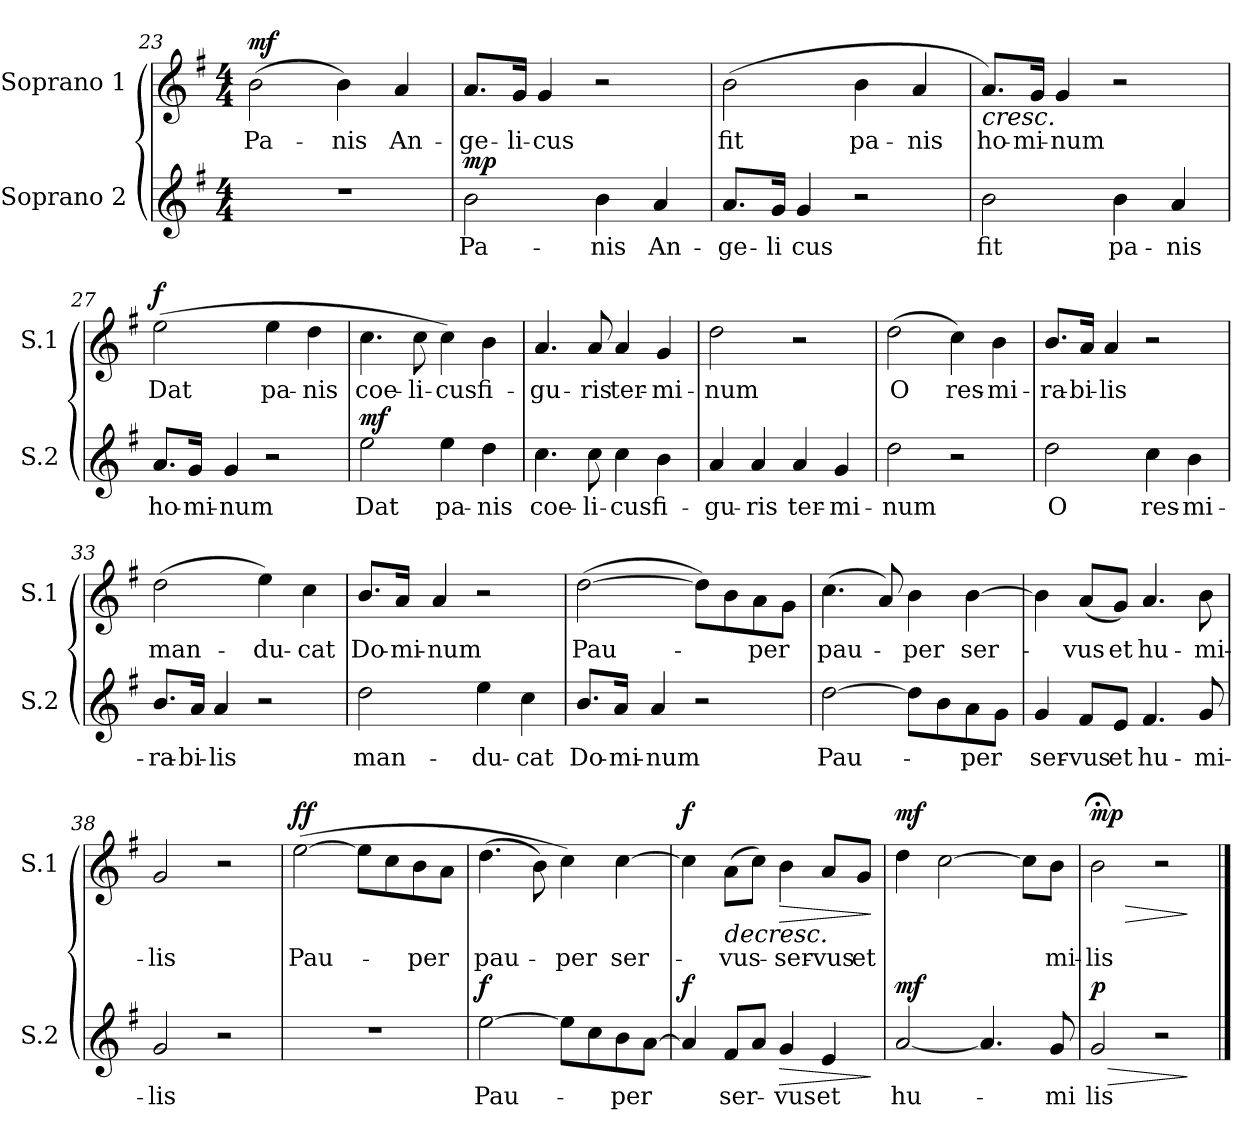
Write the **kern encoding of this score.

**kern	**text	**dynam	**kern	**text	**dynam
*part2	*part2	*part2	*part1	*part1	*part1
*staff2	*staff2	*staff2	*staff1	*staff1	*staff1
*I"Soprano 2	*	*	*I"Soprano 1	*	*
*I'S.2	*	*	*I'S.1	*	*
*clefG2	*	*	*clefG2	*	*
*k[f#]	*	*	*k[f#]	*	*
*M4/4	*	*	*M4/4	*	*
=23	=23	=23	=23	=23	=23
!	!	!	!	!LO:LY:b	!LO:DY:b
1r	.	.	(>2b\	Pa-	mf
!	!	!	!	!LO:LY:b	!
.	.	.	4b\)	-nis	.
!	!	!	!	!LO:LY:b	!
.	.	.	4a/	An-	.
=24	=24	=24	=24	=24	=24
!	!LO:LY:b	!LO:DY:b	!	!LO:LY:b	!
2b\	Pa-	mp	8.a/L	-ge-	.
!	!	!	!	!LO:LY:b	!
.	.	.	16g/Jk	-li-	.
!	!	!	!	!LO:LY:b	!
.	.	.	4g/	-cus	.
!	!LO:LY:b	!	!	!	!
4b\	-nis	.	2r	.	.
!	!LO:LY:b	!	!	!	!
4a/	An-	.	.	.	.
=25	=25	=25	=25	=25	=25
!	!LO:LY:b	!	!	!LO:LY:b	!
8.a/L	-ge-	.	(>2b\	fit	.
!	!LO:LY:b	!	!	!	!
16g/Jk	-li	.	.	.	.
!	!LO:LY:b	!	!	!	!
4g/	cus	.	.	.	.
!	!	!	!	!LO:LY:b	!
2r	.	.	4b\	pa-	.
!	!	!	!	!LO:LY:b	!
.	.	.	4a/	-nis	.
=26	=26	=26	=26	=26	=26
!	!	!	!LO:TX:b:i:t=cresc.	!	!
!	!LO:LY:b	!	!	!LO:LY:b	!
2b\	fit	.	8.a/L)	ho-	.
!	!	!	!	!LO:LY:b	!
.	.	.	16g/Jk	-mi-	.
!	!	!	!	!LO:LY:b	!
.	.	.	4g/	-num	.
!	!LO:LY:b	!	!	!	!
4b\	pa-	.	2r	.	.
!	!LO:LY:b	!	!	!	!
4a/	-nis	.	.	.	.
=27	=27	=27	=27	=27	=27
!	!LO:LY:b	!	!	!LO:LY:b	!LO:DY:b
8.a/L	ho-	.	(>2ee\	Dat	f
!	!LO:LY:b	!	!	!	!
16g/Jk	-mi-	.	.	.	.
!	!LO:LY:b	!	!	!	!
4g/	-num	.	.	.	.
!	!	!	!	!LO:LY:b	!
2r	.	.	4ee\	pa-	.
!	!	!	!	!LO:LY:b	!
.	.	.	4dd\	-nis	.
=28	=28	=28	=28	=28	=28
!	!LO:LY:b	!LO:DY:b	!	!LO:LY:b	!
2ee\	Dat	mf	4.cc\	coe-	.
!	!	!	!	!LO:LY:b	!
.	.	.	8cc\	-li-	.
!	!LO:LY:b	!	!	!LO:LY:b	!
4ee\	pa-	.	4cc\)	-cus	.
!	!LO:LY:b	!	!	!LO:LY:b	!
4dd\	-nis	.	4b\	fi-	.
!!LO:LB:g=z
=29	=29	=29	=29	=29	=29
!	!LO:LY:b	!	!	!LO:LY:b	!
4.cc\	coe-	.	4.a/	-gu-	.
!	!LO:LY:b	!	!	!LO:LY:b	!
8cc\	-li-	.	8a/	-ris	.
!	!LO:LY:b	!	!	!LO:LY:b	!
4cc\	-cus	.	4a/	ter-	.
!	!LO:LY:b	!	!	!LO:LY:b	!
4b\	fi-	.	4g/	-mi-	.
=30	=30	=30	=30	=30	=30
!	!LO:LY:b	!	!	!LO:LY:b	!
4a/	-gu-	.	2dd\	-num	.
!	!LO:LY:b	!	!	!	!
4a/	-ris	.	.	.	.
!	!LO:LY:b	!	!	!	!
4a/	ter-	.	2r	.	.
!	!LO:LY:b	!	!	!	!
4g/	-mi-	.	.	.	.
=31	=31	=31	=31	=31	=31
!	!LO:LY:b	!	!	!LO:LY:b	!
2dd\	-num	.	(>2dd\	O	.
!	!	!	!	!LO:LY:b	!
2r	.	.	4cc\)	res-	.
!	!	!	!	!LO:LY:b	!
.	.	.	4b\	-mi-	.
=32	=32	=32	=32	=32	=32
!	!LO:LY:b	!	!	!LO:LY:b	!
2dd\	O	.	8.b/L	-ra-	.
!	!	!	!	!LO:LY:b	!
.	.	.	16a/Jk	-bi-	.
!	!	!	!	!LO:LY:b	!
.	.	.	4a/	-lis	.
!	!LO:LY:b	!	!	!	!
4cc\	res-	.	2r	.	.
!	!LO:LY:b	!	!	!	!
4b\	-mi-	.	.	.	.
=33	=33	=33	=33	=33	=33
!	!LO:LY:b	!	!	!LO:LY:b	!
8.b/L	-ra-	.	(>2dd\	man-	.
!	!LO:LY:b	!	!	!	!
16a/Jk	-bi-	.	.	.	.
!	!LO:LY:b	!	!	!	!
4a/	-lis	.	.	.	.
!	!	!	!	!LO:LY:b	!
2r	.	.	4ee\)	-du-	.
!	!	!	!	!LO:LY:b	!
.	.	.	4cc\	-cat	.
=34	=34	=34	=34	=34	=34
!	!LO:LY:b	!	!	!LO:LY:b	!
2dd\	man-	.	8.b/L	Do-	.
!	!	!	!	!LO:LY:b	!
.	.	.	16a/Jk	-mi-	.
!	!	!	!	!LO:LY:b	!
.	.	.	4a/	-num	.
!	!LO:LY:b	!	!	!	!
4ee\	-du-	.	2r	.	.
!	!LO:LY:b	!	!	!	!
4cc\	-cat	.	.	.	.
=35	=35	=35	=35	=35	=35
!	!LO:LY:b	!	!	!LO:LY:b	!
8.b/L	Do-	.	(<[2dd\	Pau-	.
!	!LO:LY:b	!	!	!	!
16a/Jk	-mi-	.	.	.	.
!	!LO:LY:b	!	!	!	!
4a/	-num	.	.	.	.
2r	.	.	8dd\L])	.	.
.	.	.	8b\	.	.
!	!	!	!	!LO:LY:b	!
.	.	.	8a\	-per	.
.	.	.	8g\J	.	.
!!LO:LB:g=z
=36	=36	=36	=36	=36	=36
!	!LO:LY:b	!	!	!LO:LY:b	!
[2dd\	Pau-	.	(>4.cc\	pau-	.
.	.	.	8a/)	.	.
!	!	!	!	!LO:LY:b	!
8dd\L]	.	.	4b\	-per	.
8b\	.	.	.	.	.
!	!LO:LY:b	!	!	!LO:LY:b	!
8a\	-per	.	[4b\	ser-	.
8g\J	.	.	.	.	.
=37	=37	=37	=37	=37	=37
!	!LO:LY:b	!	!	!	!
4g/	ser-	.	4b\]	.	.
!	!LO:LY:b	!	!	!LO:LY:b	!
8f#/L	-vus	.	(<8a/L	-vus	.
!	!LO:LY:b	!	!	!LO:LY:b	!
8e/J	et	.	8g/J)	et	.
!	!LO:LY:b	!	!	!LO:LY:b	!
4.f#/	hu-	.	4.a/	hu-	.
!	!LO:LY:b	!	!	!LO:LY:b	!
8g/	-mi-	.	8b\	-mi-	.
=38	=38	=38	=38	=38	=38
!	!LO:LY:b	!	!	!LO:LY:b	!
2g/	-lis	.	2g/	-lis	.
2r	.	.	2r	.	.
=39	=39	=39	=39	=39	=39
!	!	!	!	!LO:LY:b	!LO:DY:b
1r	.	.	(>[2ee\	Pau-	ff
.	.	.	8ee\L]	.	.
.	.	.	8cc\	.	.
!	!	!	!	!LO:LY:b	!
.	.	.	8b\	-per	.
.	.	.	8a\J	.	.
=40	=40	=40	=40	=40	=40
!	!LO:LY:b	!LO:DY:b	!	!LO:LY:b	!
[2ee\	Pau-	f	(>4.dd\	pau-	.
.	.	.	8b\)	.	.
!	!	!	!	!LO:LY:b	!
8ee\L]	.	.	4cc\)	-per	.
8cc\	.	.	.	.	.
!	!LO:LY:b	!	!	!LO:LY:b	!
8b\	-per	.	[4cc\	ser-	.
[8a\J	.	.	.	.	.
=41	=41	=41	=41	=41	=41
!	!	!LO:DY:b	!	!	!LO:DY:b
4a/]	.	f	4cc\]	.	f
!	!	!	!LO:TX:b:i:t=decresc.	!	!
!	!LO:LY:b	!	!	!LO:LY:b	!
8f#/L	ser-	.	(>8a\L	-vus-	.
8a/J	.	.	8cc\J)	.	.
!	!LO:LY:b	!LO:HP:b	!	!LO:LY:b	!LO:HP:b
4g/	-vus	>	4b\	-ser-	>
!	!LO:LY:b	!	!	!LO:LY:b	!
4e/	et	.	8a/L	-vus	.
!	!	!	!	!LO:LY:b	!
.	.	.	8g/J	et	.
.	.	]	.	.	]
!!LO:LB:g=z
=42	=42	=42	=42	=42	=42
!	!LO:LY:b	!LO:DY:b	!	!	!LO:DY:b
[2a/	hu-	mf	4dd\	.	mf
.	.	.	[2cc\	.	.
4.a/]	.	.	.	.	.
.	.	.	8cc\L]	.	.
!	!LO:LY:b	!	!	!LO:LY:b	!
8g/	-mi	.	8b\J	-mi-	.
=43	=43	=43	=43	=43	=43
!	!LO:LY:b	!LO:HP:b	!	!LO:LY:b	!LO:HP:b
!	!	!LO:DY:n=1:b	!	!	!LO:DY:n=1:b
2g/	lis	> p	2b;<\	-lis	> mp
2r	.	.	2r	.	.
.	.	]	.	.	]
==	==	==	==	==	==
*-	*-	*-	*-	*-	*-
